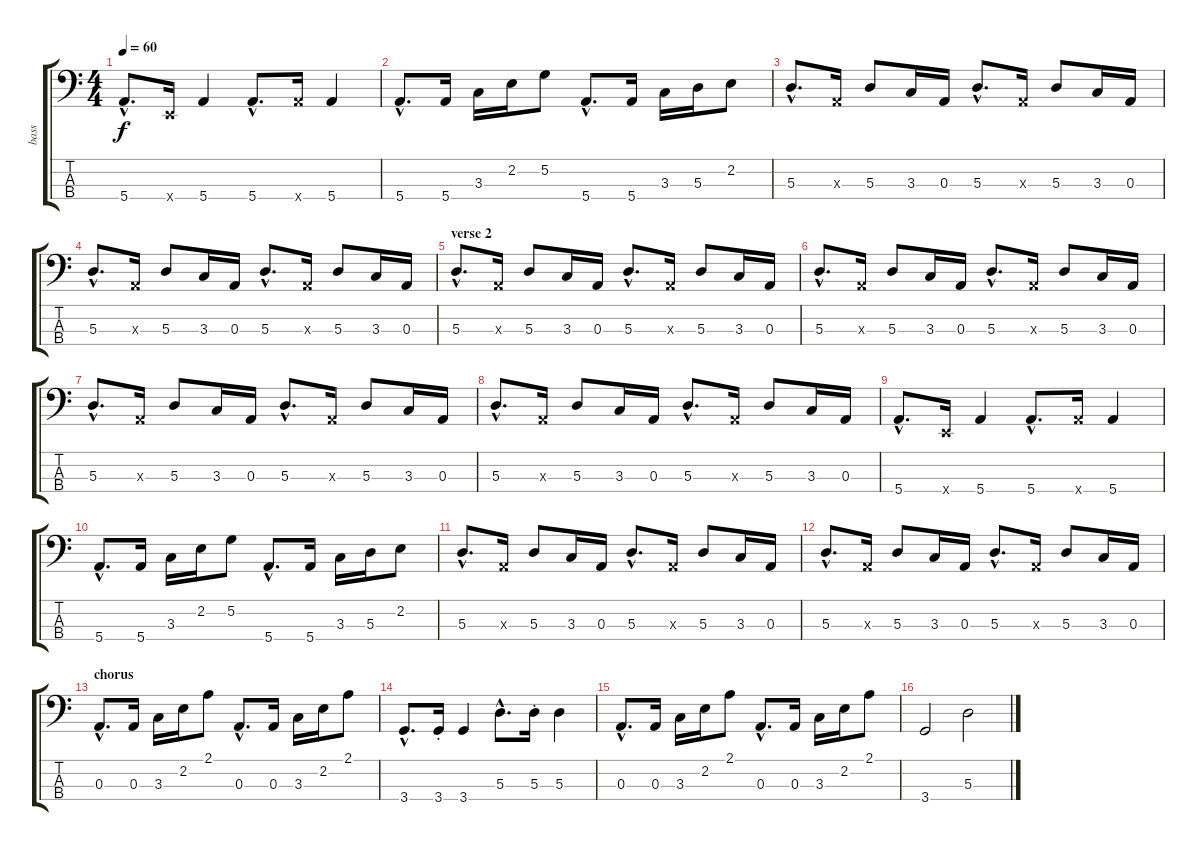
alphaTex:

\track ("bass" "bass") {instrument electricbassfinger}
\staff {score tabs}
\tuning (G2 D2 A1 E1) {hide}
\ts (4 4)
\tempo 60
\clef f4
\ks c
5.4{hac}.8{d dy f} 0.4{x}.16 5.4.4 5.4{hac}.8{d} 5.4{x}.16 5.4.4 |
5.4{hac}.8{d} 5.4.16 3.3.16 2.2.16 5.2.8 5.4{hac}.8{d} 5.4.16 3.3.16 5.3.16 2.2.8 |
5.3{hac}.8{d} 0.3{x}.16 5.3.8 3.3.16 0.3.16 5.3{hac}.8{d} 0.3{x}.16 5.3.8 3.3.16 0.3.16 |
5.3{hac}.8{d} 0.3{x}.16 5.3.8 3.3.16 0.3.16 5.3{hac}.8{d} 0.3{x}.16 5.3.8 3.3.16 0.3.16 |
\section ("" "verse 2")
5.3{hac}.8{d} 0.3{x}.16 5.3.8 3.3.16 0.3.16 5.3{hac}.8{d} 0.3{x}.16 5.3.8 3.3.16 0.3.16 |
5.3{hac}.8{d} 0.3{x}.16 5.3.8 3.3.16 0.3.16 5.3{hac}.8{d} 0.3{x}.16 5.3.8 3.3.16 0.3.16 |
5.3{hac}.8{d} 0.3{x}.16 5.3.8 3.3.16 0.3.16 5.3{hac}.8{d} 0.3{x}.16 5.3.8 3.3.16 0.3.16 |
5.3{hac}.8{d} 0.3{x}.16 5.3.8 3.3.16 0.3.16 5.3{hac}.8{d} 0.3{x}.16 5.3.8 3.3.16 0.3.16 |
5.4{hac}.8{d} 0.4{x}.16 5.4.4 5.4{hac}.8{d} 5.4{x}.16 5.4.4 |
5.4{hac}.8{d} 5.4.16 3.3.16 2.2.16 5.2.8 5.4{hac}.8{d} 5.4.16 3.3.16 5.3.16 2.2.8 |
5.3{hac}.8{d} 0.3{x}.16 5.3.8 3.3.16 0.3.16 5.3{hac}.8{d} 0.3{x}.16 5.3.8 3.3.16 0.3.16 |
5.3{hac}.8{d} 0.3{x}.16 5.3.8 3.3.16 0.3.16 5.3{hac}.8{d} 0.3{x}.16 5.3.8 3.3.16 0.3.16 |
\section ("" "chorus")
0.3{hac}.8{d} 0.3.16 3.3.16 2.2.16 2.1.8 0.3{hac}.8{d} 0.3.16 3.3.16 2.2.16 2.1.8 |
3.4{hac}.8{d} 3.4{st}.16 3.4.4 5.3{hac}.8{d} 5.3{st}.16 5.3.4 |
0.3{hac}.8{d} 0.3.16 3.3.16 2.2.16 2.1.8 0.3{hac}.8{d} 0.3.16 3.3.16 2.2.16 2.1.8 |
3.4.2 5.3.2
